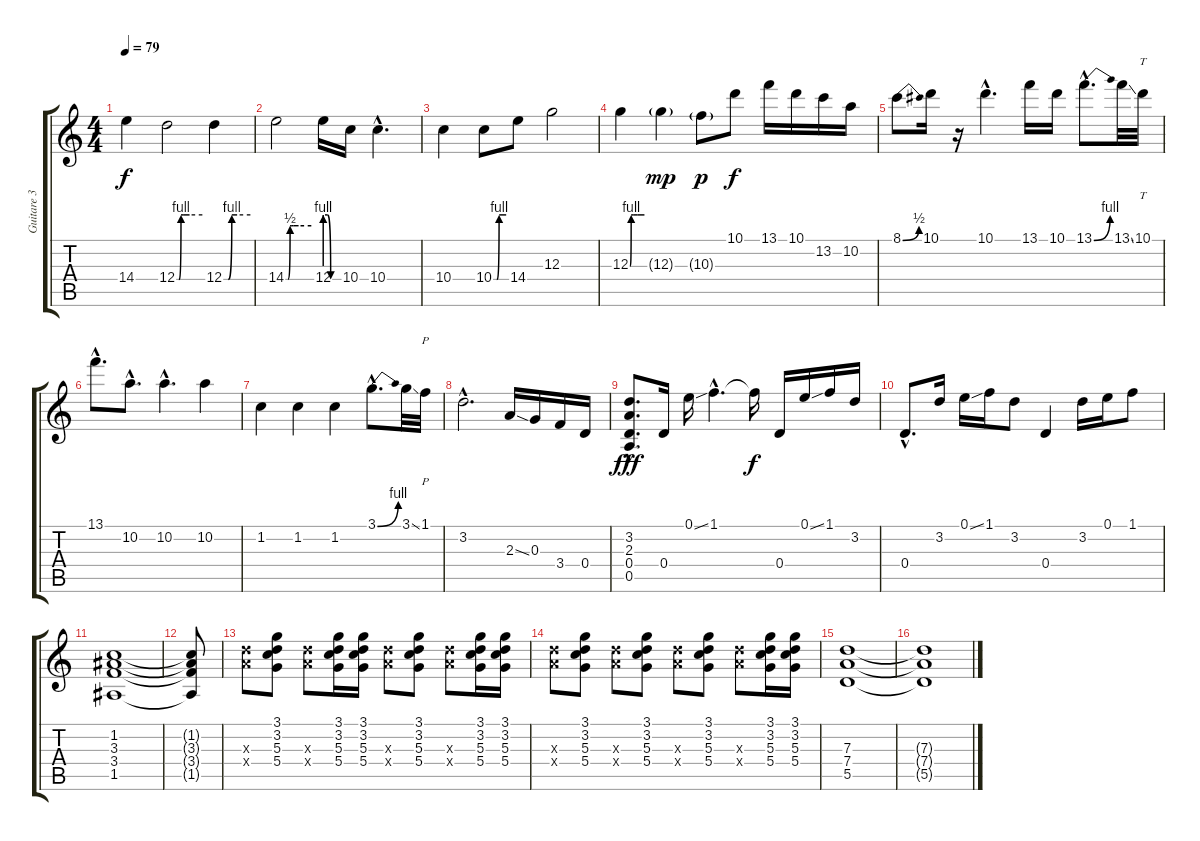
\track ("Guitare 3" "Guitare 3") {instrument acousticguitarnylon}
\staff {score tabs}
\tuning (E4 B3 G3 D3 A2 E2) {hide}
\ts (4 4)
\tempo 79
\clef g2
\ks c
14.4.4{dy f} 12.4{be (custom 0 0 5 0 10 4 15 4 30 4 60 4)}.2 12.4{be (custom 0 0 10 0 18 4 30 4 60 4)}.4 |
14.4{be (custom 0 0 5 0 10 2 14 2 18 2 30 2 60 2)}.2 12.4{be (custom 0 4 10 4 25 0 40 0 60 0)}.16 10.4.16 10.4{hac}.4{d} |
10.4.4 10.4{be (custom 0 0 15 0 26 4 30 4 60 4)}.8 14.4.8 12.3.2 |
12.3{be (custom 0 0 4 4 15 4 30 4 60 4)}.4 12.3{g}.4{dy mp} 10.3{g}.8{dy p} 10.1.8{dy f} 13.1.16 10.1.16 13.2.16 10.2.16 |
8.1{be (bend 0 0 60 2)}.8 10.1.16 r.16 10.1{hac}.4{d} 13.1.16 10.1.16 13.1{be (bend 0 0 60 4) hac}.8{d} 13.1{ss}.32 10.1.32{tt} |
13.1{hac}.8{d} 10.2{hac}.8{d} 10.2{hac}.4{d} 10.2.4 |
1.2.4 1.2.4 1.2.4 3.1{be (bend 0 0 60 4) hac}.8{d} 3.1{ss}.32 1.1.32{p} |
3.2{hac}.2{d} 2.3{ss}.16 0.3.16 3.4.16 0.4.16 |
(3.2{hac} 2.3{hac} 0.4{hac} 0.5{hac}).8{d dy fff} 0.4.16 0.1{ss}.16 1.1{hac}.4{d} 1.1{t}.16{dy f} 0.4.16 0.1{ss}.16 1.1.16 3.2.16 |
0.4{hac}.8{d} 3.2.16 0.1{ss}.16 1.1.16 3.2.8 0.4.4 3.2.16 0.1.16 1.1.8 |
(1.2 3.3 3.4 1.5).1 |
(1.2{t} 3.3{t} 3.4{t} 1.5{t}).8 |
(7.3{x} 7.4{x}).8 (3.1 3.2 5.3 5.4).8 (7.3{x} 7.4{x}).8 (3.1 3.2 5.3 5.4).16 (3.1 3.2 5.3 5.4).16 (7.3{x} 7.4{x}).8 (3.1 3.2 5.3 5.4).8 (7.3{x} 7.4{x}).8 (3.1 3.2 5.3 5.4).16 (3.1 3.2 5.3 5.4).16 |
(7.3{x} 7.4{x}).8 (3.1 3.2 5.3 5.4).8 (7.3{x} 7.4{x}).8 (3.1 3.2 5.3 5.4).8 (7.3{x} 7.4{x}).8 (3.1 3.2 5.3 5.4).8 (7.3{x} 7.4{x}).8 (3.1 3.2 5.3 5.4).16 (3.1 3.2 5.3 5.4).16 |
(7.3 7.4 5.5).1 |
(7.3{t} 7.4{t} 5.5{t}).1
